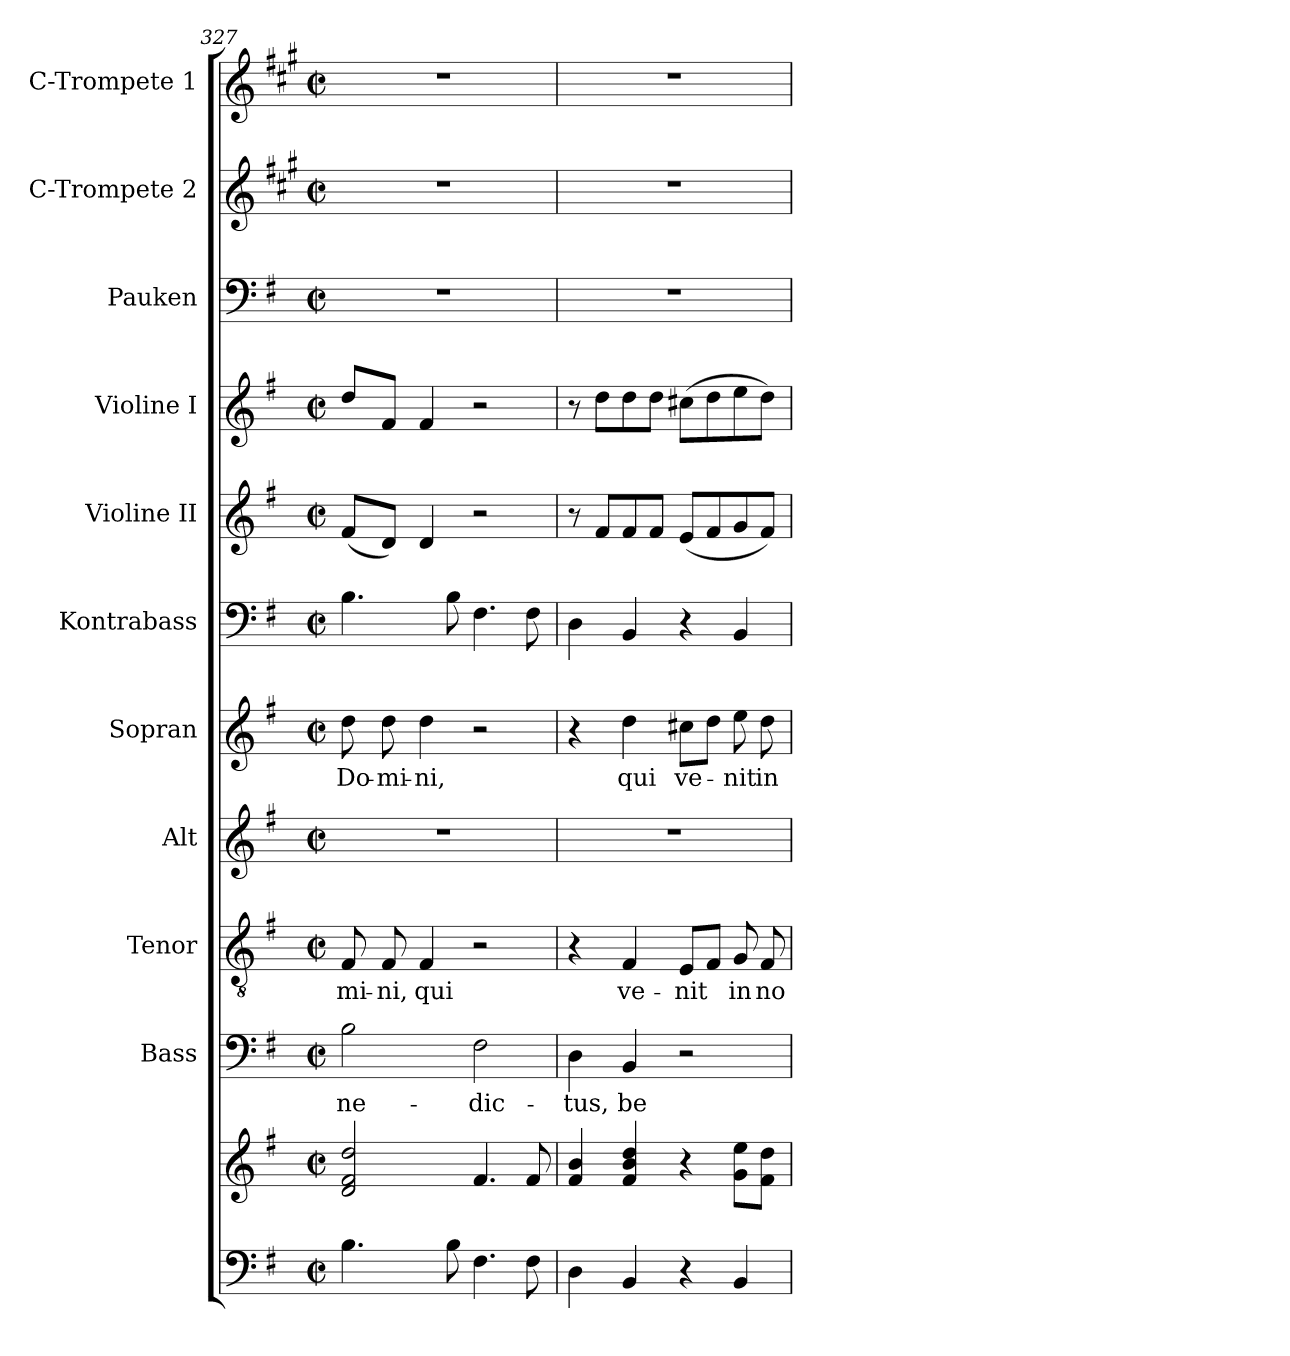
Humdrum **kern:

**kern	**kern	**kern	**text	**kern	**text	**kern	**kern	**text	**kern	**kern	**kern	**kern	**kern	**kern
*part11	*part11	*part10	*part10	*part9	*part9	*part8	*part7	*part7	*part6	*part5	*part4	*part3	*part2	*part1
*staff12	*staff11	*staff10	*staff10	*staff9	*staff9	*staff8	*staff7	*staff7	*staff6	*staff5	*staff4	*staff3	*staff2	*staff1
*	*	*I"Bass	*	*I"Tenor	*	*I"Alt	*I"Sopran	*	*I"Kontrabass	*I"Violine II	*I"Violine I	*I"Pauken	*I"C-Trompete 2	*I"C-Trompete 1
*	*	*I'B.	*	*I'T.	*	*I'A.	*I'S.	*	*I'Kb.	*I'Vl. II	*I'Vl. I	*I'Pk.	*I'C Trp. 2	*I'C Trp. 1
*clefF4	*clefG2	*clefF4	*	*clefGv2	*	*clefG2	*clefG2	*	*clefF4	*clefG2	*clefG2	*clefF4	*clefG2	*clefG2
*	*	*	*	*	*	*	*	*	*ITrd7c12	*	*	*	*ITrd1c2	*ITrd1c2
*k[f#]	*k[f#]	*k[f#]	*	*k[f#]	*	*k[f#]	*k[f#]	*	*k[f#]	*k[f#]	*k[f#]	*k[f#]	*k[f#]	*k[f#]
*G:	*G:	*G:	*	*G:	*	*G:	*G:	*	*G:	*G:	*G:	*G:	*G:	*G:
*M2/2	*M2/2	*M2/2	*	*M2/2	*	*M2/2	*M2/2	*	*M2/2	*M2/2	*M2/2	*M2/2	*M2/2	*M2/2
*met(c|)	*met(c|)	*met(c|)	*	*met(c|)	*	*met(c|)	*met(c|)	*	*met(c|)	*met(c|)	*met(c|)	*met(c|)	*met(c|)	*met(c|)
=327	=327	=327	=327	=327	=327	=327	=327	=327	=327	=327	=327	=327	=327	=327
!	!	!	!LO:LY:b	!	!LO:LY:b	!	!	!LO:LY:b	!	!	!	!	!	!
4.B\	2d/ 2f#/ 2dd/	2B\	-ne-	8F#/	-mi-	1r	8dd\	Do-	4.BB\	(<8f#/L	8dd/L	1r	1r	1r
!	!	!	!	!	!LO:LY:b	!	!	!LO:LY:b	!	!	!	!	!	!
.	.	.	.	8F#/	-ni,	.	8dd\	-mi-	.	8d/J)	8f#/J	.	.	.
!	!	!	!	!	!LO:LY:b	!	!	!LO:LY:b	!	!	!	!	!	!
.	.	.	.	4F#/	qui	.	4dd\	-ni,	.	4d/	4f#/	.	.	.
8B\	.	.	.	.	.	.	.	.	8BB\	.	.	.	.	.
!	!	!	!LO:LY:b	!	!	!	!	!	!	!	!	!	!	!
4.F#\	4.f#/	2F#\	-dic-	2r	.	.	2r	.	4.FF#\	2r	2r	.	.	.
8F#\	8f#/	.	.	.	.	.	.	.	8FF#\	.	.	.	.	.
=328	=328	=328	=328	=328	=328	=328	=328	=328	=328	=328	=328	=328	=328	=328
!	!	!	!LO:LY:b	!	!	!	!	!	!	!	!	!	!	!
4D\	4f#/ 4b/	4D\	-tus,	4r	.	1r	4r	.	4DD\	8r	8r	1r	1r	1r
.	.	.	.	.	.	.	.	.	.	8f#/L	8dd\L	.	.	.
!	!	!	!LO:LY:b	!	!LO:LY:b	!	!	!LO:LY:b	!	!	!	!	!	!
4BB/	4f#/ 4b/ 4dd/	4BB/	be-	4F#/	ve-	.	4dd\	qui	4BBB/	8f#/	8dd\	.	.	.
.	.	.	.	.	.	.	.	.	.	8f#/J	8dd\J	.	.	.
!	!	!	!	!	!LO:LY:b	!	!	!LO:LY:b	!	!	!	!	!	!
4r	4r	2r	.	8E/L	-nit	.	8cc#X\L	ve-	4r	(<8e/L	(>8cc#X\L	.	.	.
.	.	.	.	8F#/J	.	.	8dd\J	.	.	8f#/	8dd\	.	.	.
!	!	!	!	!	!LO:LY:b	!	!	!LO:LY:b	!	!	!	!	!	!
4BB/	8g\ 8ee\L	.	.	8G/	in	.	8ee\	-nit	4BBB/	8g/	8ee\	.	.	.
!	!	!	!	!	!LO:LY:b	!	!	!LO:LY:b	!	!	!	!	!	!
.	8f#\ 8dd\J	.	.	8F#/	no-	.	8dd\	in	.	8f#/J)	8dd\J)	.	.	.
=	=	=	=	=	=	=	=	=	=	=	=	=	=	=
*-	*-	*-	*-	*-	*-	*-	*-	*-	*-	*-	*-	*-	*-	*-
